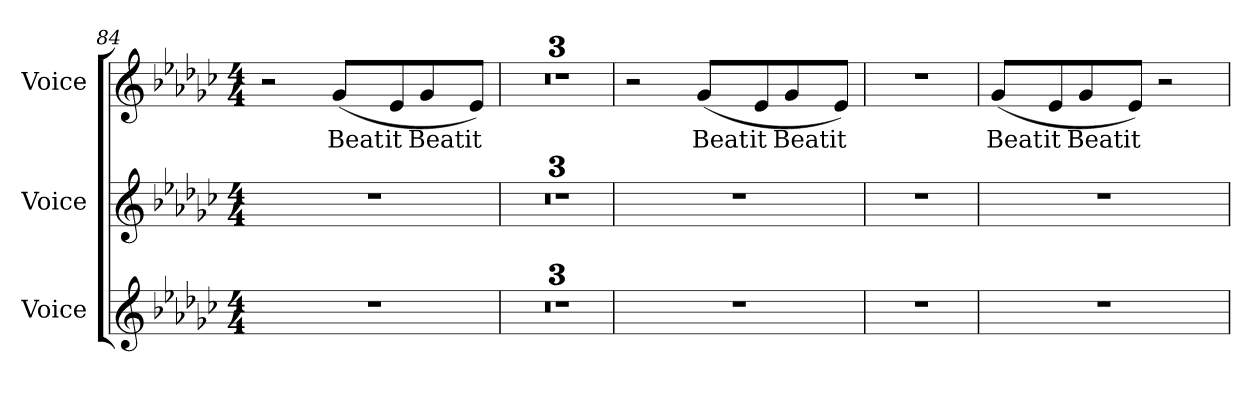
**kern	**kern	**kern	**text
*part3	*part2	*part1	*part1
*staff3	*staff2	*staff1	*staff1
*I"Voice	*I"Voice	*I"Voice	*
*I'Voice	*I'Voice	*I'Voice	*
*clefG2	*clefG2	*clefG2	*
*k[b-e-a-d-g-c-]	*k[b-e-a-d-g-c-]	*k[b-e-a-d-g-c-]	*
*e-:	*e-:	*e-:	*
*M4/4	*M4/4	*M4/4	*
=84	=84	=84	=84
1r	1r	2r	.
!	!	!	!LO:LY:b:color=#000000
.	.	(8g-i/L	Beat
!	!	!	!LO:LY:b:color=#000000
.	.	8e-i/	it
!	!	!	!LO:LY:b:color=#000000
.	.	8g-i/	Beat
!	!	!	!LO:LY:b:color=#000000
.	.	8e-i/J)	it
=85	=85	=85	=85
1r	1r	1r	.
=86	=86	=86	=86
1r	1r	1r	.
=87	=87	=87	=87
1r	1r	1r	.
!!LO:PB:g=z
=88	=88	=88	=88
1r	1r	2r	.
!	!	!	!LO:LY:b:color=#000000
.	.	(8g-i/L	Beat
!	!	!	!LO:LY:b:color=#000000
.	.	8e-i/	it
!	!	!	!LO:LY:b:color=#000000
.	.	8g-i/	Beat
!	!	!	!LO:LY:b:color=#000000
.	.	8e-i/J)	it
=89	=89	=89	=89
1r	1r	1r	.
=90	=90	=90	=90
!	!	!	!LO:LY:b:color=#000000
1r	1r	(8g-i/L	Beat
!	!	!	!LO:LY:b:color=#000000
.	.	8e-i/	it
!	!	!	!LO:LY:b:color=#000000
.	.	8g-i/	Beat
!	!	!	!LO:LY:b:color=#000000
.	.	8e-i/J)	it
.	.	2r	.
=	=	=	=
*-	*-	*-	*-
